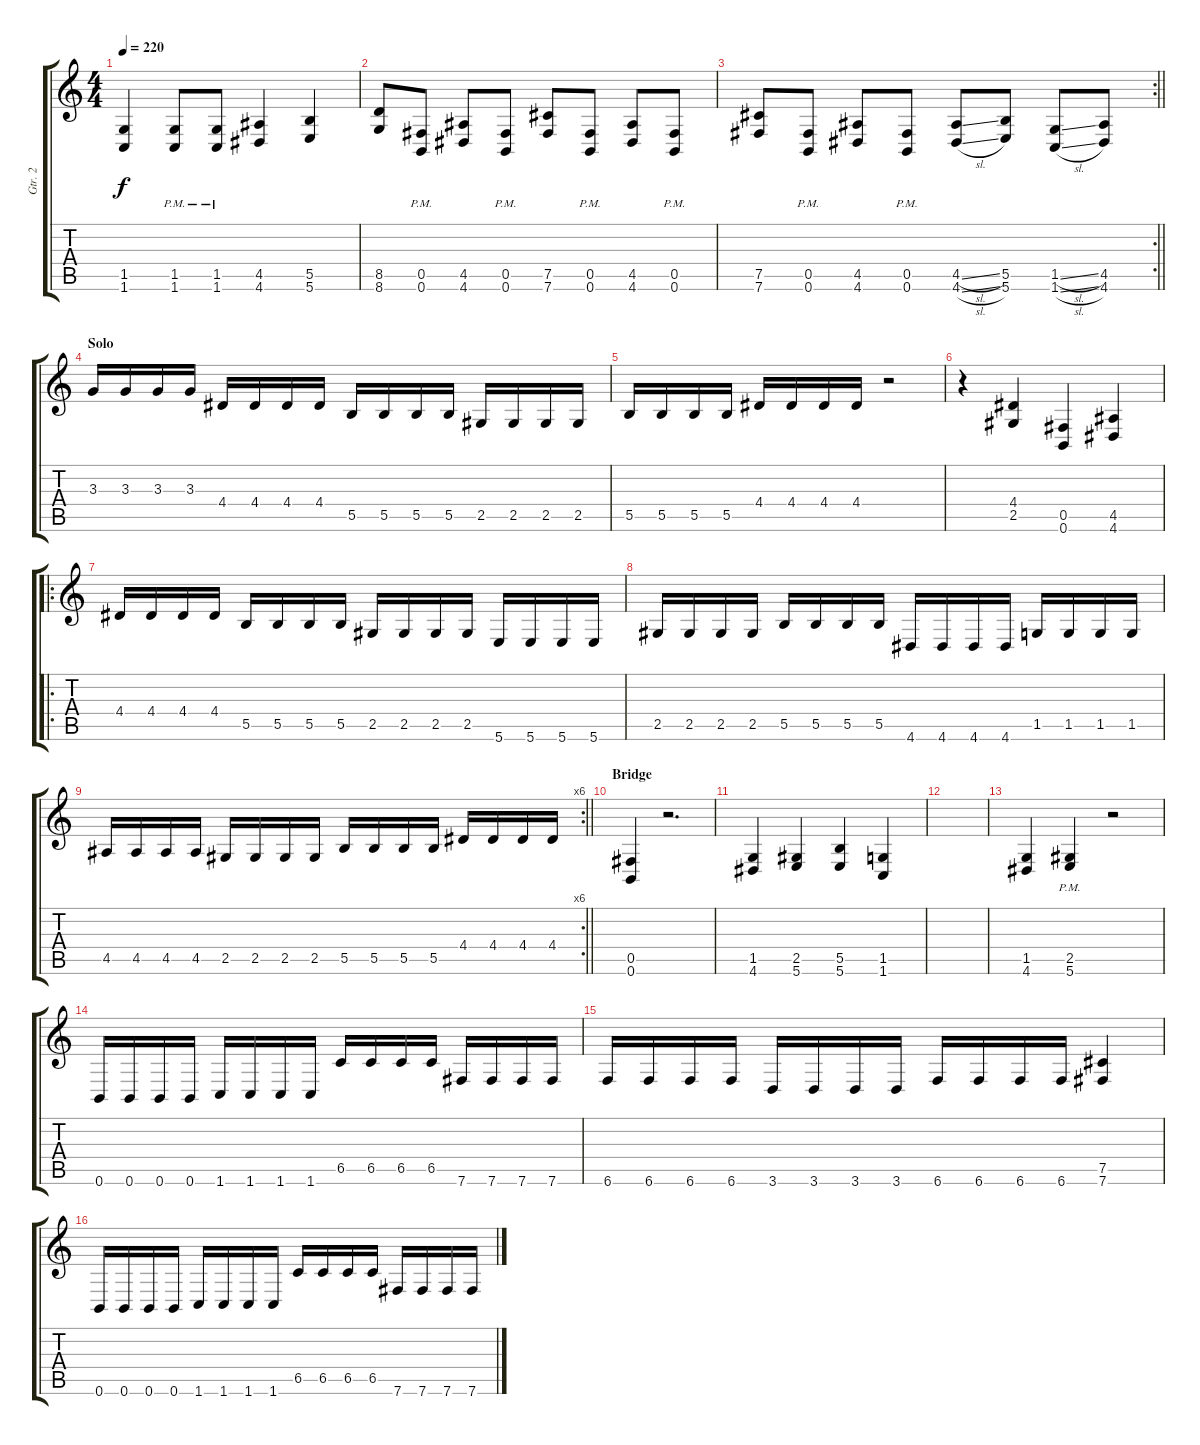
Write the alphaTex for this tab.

\track ("Gtr. 2" "Gtr. 2") {instrument distortionguitar}
\staff {score tabs}
\tuning (Db4 Ab3 E3 B2 Gb2 B1) {hide}
\ts (4 4)
\tempo 220
\clef g2
\ks c
(1.5 1.6).4{dy f} (1.5{pm} 1.6{pm}).8 (1.5{pm} 1.6{pm}).8 (4.5 4.6).4 (5.5 5.6).4 |
(8.5 8.6).8 (0.5{pm} 0.6{pm}).8 (4.5 4.6).8 (0.5{pm} 0.6{pm}).8 (7.5 7.6).8 (0.5{pm} 0.6{pm}).8 (4.5 4.6).8 (0.5{pm} 0.6).8 |
\rc 2
\barLineRight lightlight
(7.5 7.6).8 (0.5{pm} 0.6{pm}).8 (4.5 4.6).8 (0.5{pm} 0.6{pm}).8 (4.5{sl} 4.6{sl}).8 (5.5 5.6).8 (1.5{sl} 1.6{sl}).8 (4.5 4.6).8 |
\section ("" "Solo")
3.3.16 3.3.16 3.3.16 3.3.16 4.4.16 4.4.16 4.4.16 4.4.16 5.5.16 5.5.16 5.5.16 5.5.16 2.5.16 2.5.16 2.5.16 2.5.16 |
5.5.16 5.5.16 5.5.16 5.5.16 4.4.16 4.4.16 4.4.16 4.4.16 r.2 |
r.4 (4.4 2.5).4 (0.5 0.6).4 (4.5 4.6).4 |
\ro
4.4.16 4.4.16 4.4.16 4.4.16 5.5.16 5.5.16 5.5.16 5.5.16 2.5.16 2.5.16 2.5.16 2.5.16 5.6.16 5.6.16 5.6.16 5.6.16 |
2.5.16 2.5.16 2.5.16 2.5.16 5.5.16 5.5.16 5.5.16 5.5.16 4.6.16 4.6.16 4.6.16 4.6.16 1.5.16 1.5.16 1.5.16 1.5.16 |
\rc 6
\barLineRight lightlight
4.5.16 4.5.16 4.5.16 4.5.16 2.5.16 2.5.16 2.5.16 2.5.16 5.5.16 5.5.16 5.5.16 5.5.16 4.4.16 4.4.16 4.4.16 4.4.16 |
\section ("" "Bridge")
(0.5 0.6).4 r.2{d} |
(1.5 4.6).4 (2.5 5.6).4 (5.5 5.6).4 (1.5 1.6).4 |
|
(1.5 4.6).4 (2.5{pm} 5.6{pm}).4 r.2 |
0.6.16 0.6.16 0.6.16 0.6.16 1.6.16 1.6.16 1.6.16 1.6.16 6.5.16 6.5.16 6.5.16 6.5.16 7.6.16 7.6.16 7.6.16 7.6.16 |
6.6.16 6.6.16 6.6.16 6.6.16 3.6.16 3.6.16 3.6.16 3.6.16 6.6.16 6.6.16 6.6.16 6.6.16 (7.5 7.6).4 |
0.6.16 0.6.16 0.6.16 0.6.16 1.6.16 1.6.16 1.6.16 1.6.16 6.5.16 6.5.16 6.5.16 6.5.16 7.6.16 7.6.16 7.6.16 7.6.16
